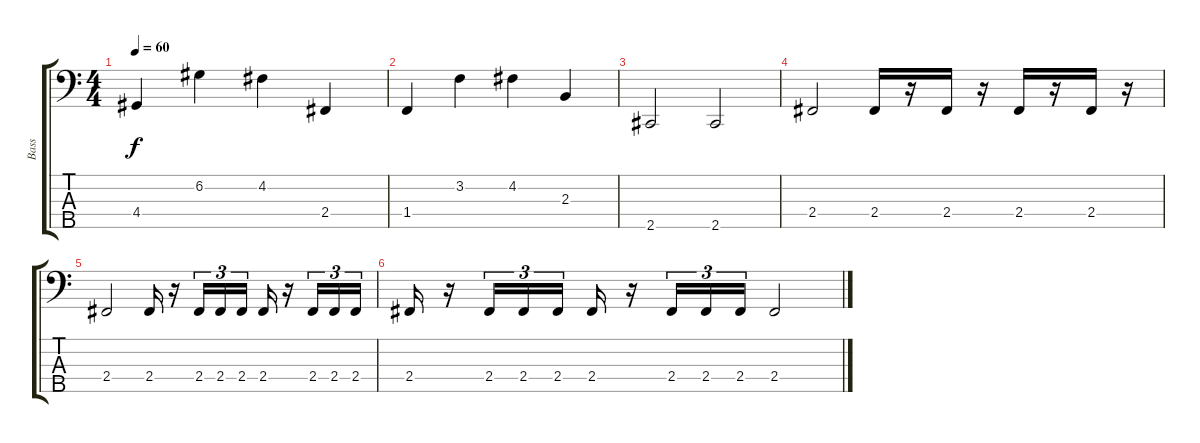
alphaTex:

\track ("Bass" "Bass") {instrument contrabass}
\staff {score tabs}
\tuning (G2 D2 A1 E1 B0) {hide}
\ts (4 4)
\tempo 60
\clef f4
\ks c
4.4.4{dy f} 6.2.4 4.2.4 2.4.4 |
1.4.4 3.2.4 4.2.4 2.3.4 |
2.5.2 2.5.2 |
2.4.2 2.4.16 r.16 2.4.16 r.16 2.4.16 r.16 2.4.16 r.16 |
2.4.2 2.4.16 r.16 2.4.16{tu (3 2)} 2.4.16{tu (3 2)} 2.4.16{tu (3 2)} 2.4.16 r.16 2.4.16{tu (3 2)} 2.4.16{tu (3 2)} 2.4.16{tu (3 2)} |
2.4.16 r.16 2.4.16{tu (3 2)} 2.4.16{tu (3 2)} 2.4.16{tu (3 2)} 2.4.16 r.16 2.4.16{tu (3 2)} 2.4.16{tu (3 2)} 2.4.16{tu (3 2)} 2.4.2
